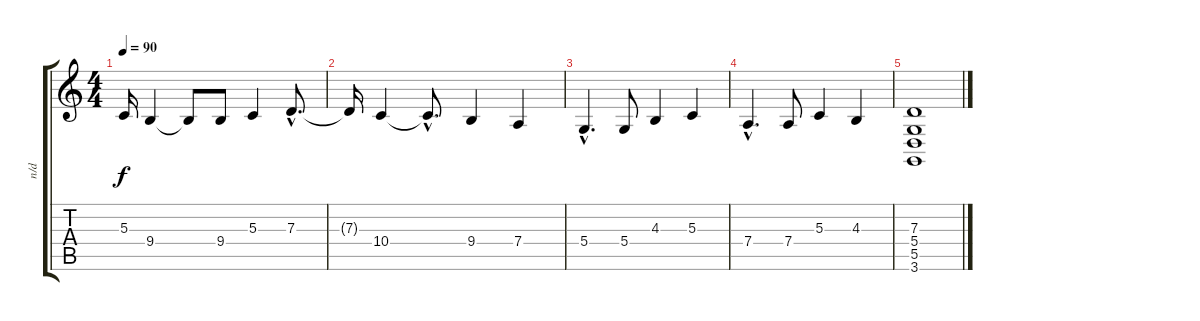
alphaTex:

\track ("n/d" "n/d") {instrument tuba}
\staff {score tabs}
\tuning (E4 B3 G3 D3 A2 E2) {hide}
\ts (4 4)
\tempo 90
\clef g2
\ks c
5.3{t}.16{dy f} 9.4.4 9.4{t}.8 9.4.8 5.3.4 7.3{hac}.8{d} |
7.3{t}.16 10.4.4 10.4{hac t}.8{d} 9.4.4 7.4.4 |
5.4{hac}.4{d} 5.4.8 4.3.4 5.3.4 |
7.4{hac}.4{d} 7.4.8 5.3.4 4.3.4 |
(7.3 5.4 5.5 3.6).1
